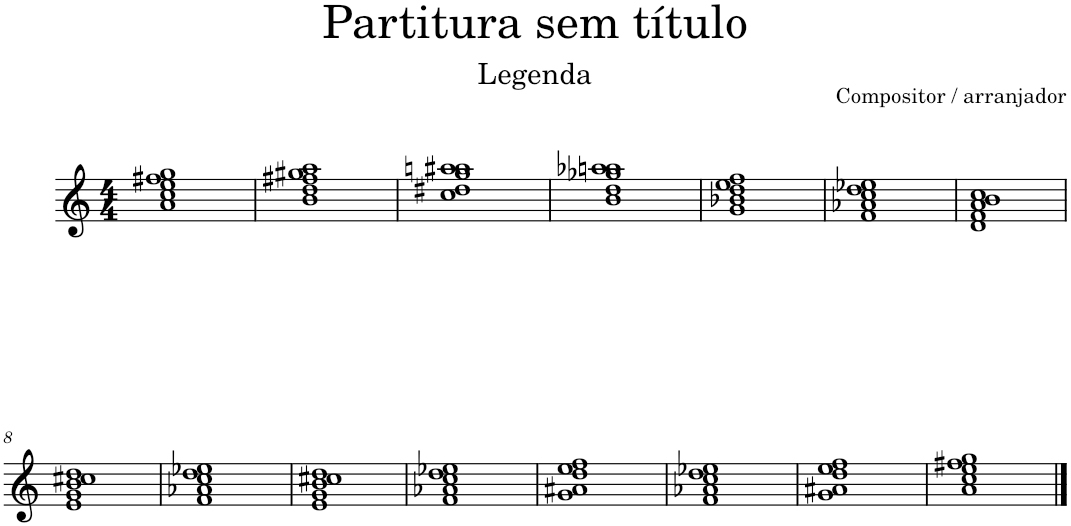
**kern
*part1
*staff1
*I"Violino
*I'Vno.
*clefG2
*k[]
*M4/4
=1
1a 1cc 1ee 1ff#X 1gg
=2
1b 1dd 1ff#X 1gg#X 1aa
=3
1cc 1dd#X 1gg 1aan 1aa#X
=4
1b 1dd 1gg-X 1aa-X 1aan
=5
1g 1b-X 1dd 1ee 1ff
=6
1f 1a-X 1cc 1dd 1ee-X
=7
1d 1f 1a 1b 1cc
!!LO:LB:g=z
=8
1e 1g 1b 1cc#X 1dd
=9
1f 1a-X 1cc 1dd 1ee-X
=10
1e 1g 1b 1cc#X 1dd
=11
1f 1a-X 1cc 1dd 1ee-X
=12
1g 1a#X 1dd 1ee 1ff
=13
1f 1a-X 1cc 1dd 1ee-X
=14
1g 1a#X 1dd 1ee 1ff
=15
1a 1cc 1ee 1ff#X 1gg
==
*-
